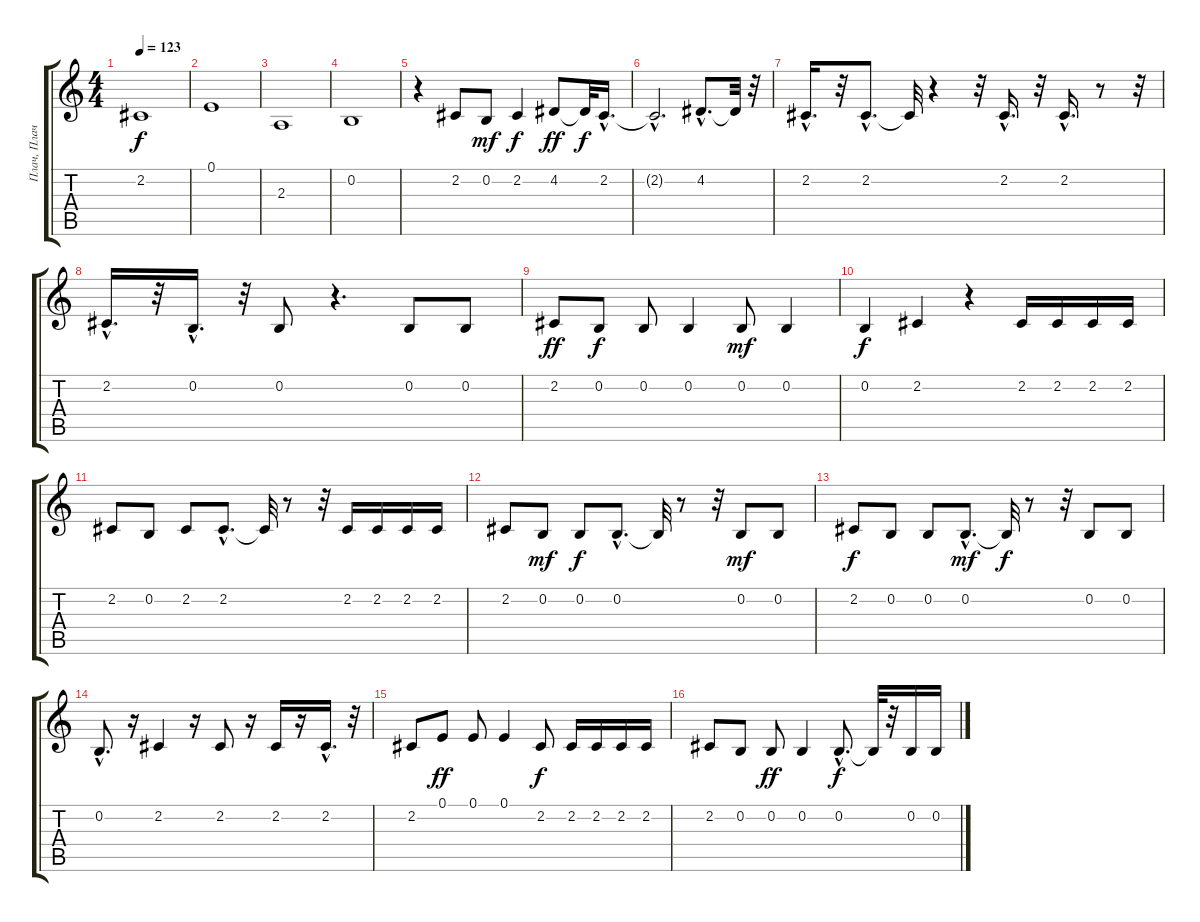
\track ("Плач, Плач, танцуй, танцуй" "Плач, Плач") {instrument synthvoice}
\staff {score tabs}
\tuning (E4 B3 G3 D3 A2 E2) {hide}
\ts (4 4)
\tempo 123
\clef g2
\ks c
2.2.1{dy f} |
0.1.1 |
2.3.1 |
0.2.1 |
r.4 2.2.8 0.2.8{dy mf} 2.2.4{dy f} 4.2.8{dy ff} 4.2{t}.32{dy f} 2.2{hac}.16{d} |
2.2{hac t}.2{d} 4.2{hac}.8{d} 4.2{t}.32 r.32 |
2.2{hac}.16{d} r.32 2.2{hac}.8{d} 2.2{t}.32 r.4 r.32 2.2{hac}.16{d} r.32 2.2{hac}.16{d} r.8 r.32 |
2.2{hac}.16{d} r.32 0.2{hac}.16{d} r.32 0.2.8 r.4{d} 0.2.8 0.2.8 |
2.2.8{dy ff} 0.2.8{dy f} 0.2.8 0.2.4 0.2.8{dy mf} 0.2.4 |
0.2.4{dy f} 2.2.4 r.4 2.2.16 2.2.16 2.2.16 2.2.16 |
2.2.8 0.2.8 2.2.8 2.2{hac}.8{d} 2.2{t}.32 r.8 r.32 2.2.16 2.2.16 2.2.16 2.2.16 |
2.2.8 0.2.8{dy mf} 0.2.8{dy f} 0.2{hac}.8{d} 0.2{t}.32 r.8 r.32 0.2.8{dy mf} 0.2.8 |
2.2.8{dy f} 0.2.8 0.2.8 0.2{hac}.8{d dy mf} 0.2{t}.32{dy f} r.8 r.32 0.2.8 0.2.8 |
0.2{hac}.8{d} r.16 2.2.4 r.16 2.2.8 r.16 2.2.16 r.16 2.2{hac}.16{d} r.32 |
2.2.8 0.1.8{dy ff} 0.1.8 0.1.4 2.2.8{dy f} 2.2.16 2.2.16 2.2.16 2.2.16 |
2.2.8 0.2.8 0.2.8{dy ff} 0.2.4 0.2{hac}.8{d dy f} 0.2{t}.32 r.32 0.2.16 0.2.16
